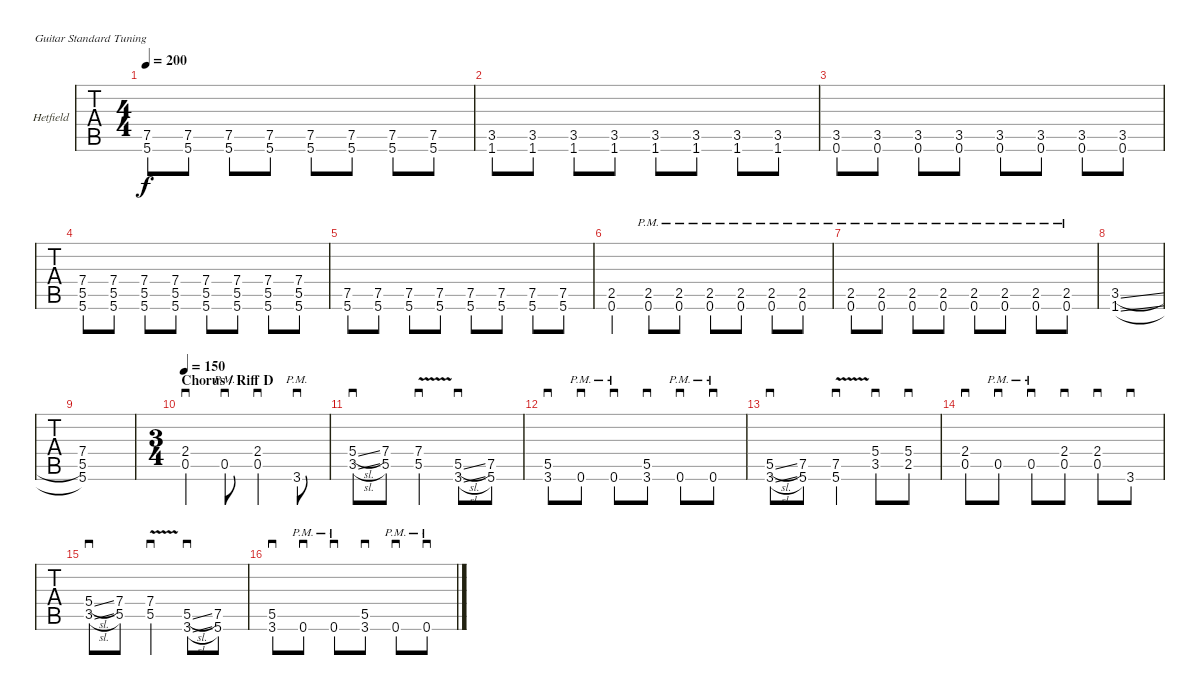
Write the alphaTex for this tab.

\bracketExtendMode groupsimilarinstruments
\firstSystemTrackNameOrientation horizontal
\otherSystemsTrackNameOrientation horizontal
\track ("Guitar 1" "Hetfield") {instrument distortionguitar}
\staff {tabs}
\tuning (E4 B3 G3 D3 A2 E2)
\ts (4 4)
\tempo 200
\clef g2
\ks c
(7.5 5.6).8{dy f} (7.5 5.6).8 (7.5 5.6).8 (7.5 5.6).8 (7.5 5.6).8 (7.5 5.6).8 (7.5 5.6).8 (7.5 5.6).8 |
(3.5 1.6).8 (3.5 1.6).8 (3.5 1.6).8 (3.5 1.6).8 (3.5 1.6).8 (3.5 1.6).8 (3.5 1.6).8 (3.5 1.6).8 |
(3.5 0.6).8 (3.5 0.6).8 (3.5 0.6).8 (3.5 0.6).8 (3.5 0.6).8 (3.5 0.6).8 (3.5 0.6).8 (3.5 0.6).8 |
(7.4 5.5 5.6).8 (7.4 5.5 5.6).8 (7.4 5.5 5.6).8 (7.4 5.5 5.6).8 (7.4 5.5 5.6).8 (7.4 5.5 5.6).8 (7.4 5.5 5.6).8 (7.4 5.5 5.6).8 |
(7.5 5.6).8 (7.5 5.6).8 (7.5 5.6).8 (7.5 5.6).8 (7.5 5.6).8 (7.5 5.6).8 (7.5 5.6).8 (7.5 5.6).8 |
(2.5 0.6).4 (2.5{pm} 0.6{pm}).8 (2.5{pm} 0.6{pm}).8 (2.5{pm} 0.6{pm}).8 (2.5{pm} 0.6{pm}).8 (2.5{pm} 0.6{pm}).8 (2.5{pm} 0.6{pm}).8 |
(2.5{pm} 0.6{pm}).8 (2.5{pm} 0.6{pm}).8 (2.5{pm} 0.6{pm}).8 (2.5{pm} 0.6{pm}).8 (2.5{pm} 0.6{pm}).8 (2.5{pm} 0.6{pm}).8 (2.5{pm} 0.6{pm}).8 (2.5{pm} 0.6{pm}).8 |
(3.5{sl} 1.6{sl}).1 |
(7.4 5.5 5.6).1 |
\ts (3 4)
\beaming (8 2 2 2)
\section ("" "Chorus / Riff D")
\tempo 150
(2.4 0.5).4{sd} 0.5{pm}.8{sd} (2.4 0.5).4{sd} 3.6{pm}.8{sd} |
(5.4{sl} 3.5{sl}).8{sd} (7.4 5.5).8 (7.4{v} 5.5{v}).4{sd} (5.5{sl} 3.6{sl}).8{sd} (7.5 5.6).8 |
(5.5 3.6).8{sd} 0.6{pm}.8{sd} 0.6{pm}.8{sd} (5.5 3.6).8{sd} 0.6{pm}.8{sd} 0.6{pm}.8{sd} |
(5.5{sl} 3.6{sl}).8{sd} (7.5 5.6).8 (7.5{v} 5.6{v}).4{sd} (5.4 3.5).8{sd} (5.4 2.5).8{sd} |
(2.4 0.5).8{sd} 0.5{pm}.8{sd} 0.5{pm}.8{sd} (2.4 0.5).8{sd} (2.4 0.5).8{sd} 3.6.8{sd} |
(5.4{sl} 3.5{sl}).8{sd} (7.4 5.5).8 (7.4{v} 5.5{v}).4{sd} (5.5{sl} 3.6{sl}).8{sd} (7.5 5.6).8 |
(5.5 3.6).8{sd} 0.6{pm}.8{sd} 0.6{pm}.8{sd} (5.5 3.6).8{sd} 0.6{pm}.8{sd} 0.6{pm}.8{sd}
